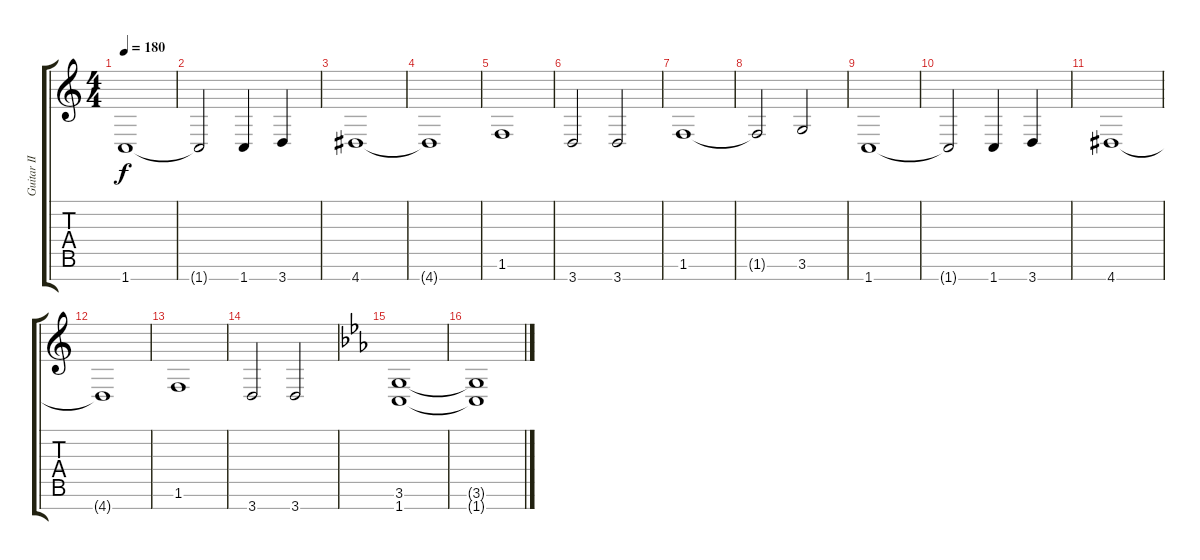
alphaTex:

\track ("Guitar II" "Guitar II") {instrument distortionguitar}
\staff {score tabs}
\tuning (E4 B3 G3 D3 A2 E2 B1) {hide}
\ts (4 4)
\tempo 180
\clef g2
\ks c
1.7.1{dy f} |
1.7{t}.2 1.7.4 3.7.4 |
4.7.1 |
4.7{t}.1 |
1.6.1 |
3.7.2 3.7.2 |
1.6.1 |
1.6{t}.2 3.6.2 |
1.7.1 |
1.7{t}.2 1.7.4 3.7.4 |
4.7.1 |
4.7{t}.1 |
1.6.1 |
3.7.2 3.7.2 |
\ks cminor
(3.6 1.7).1{volume 8} |
(3.6{t} 1.7{t}).1
